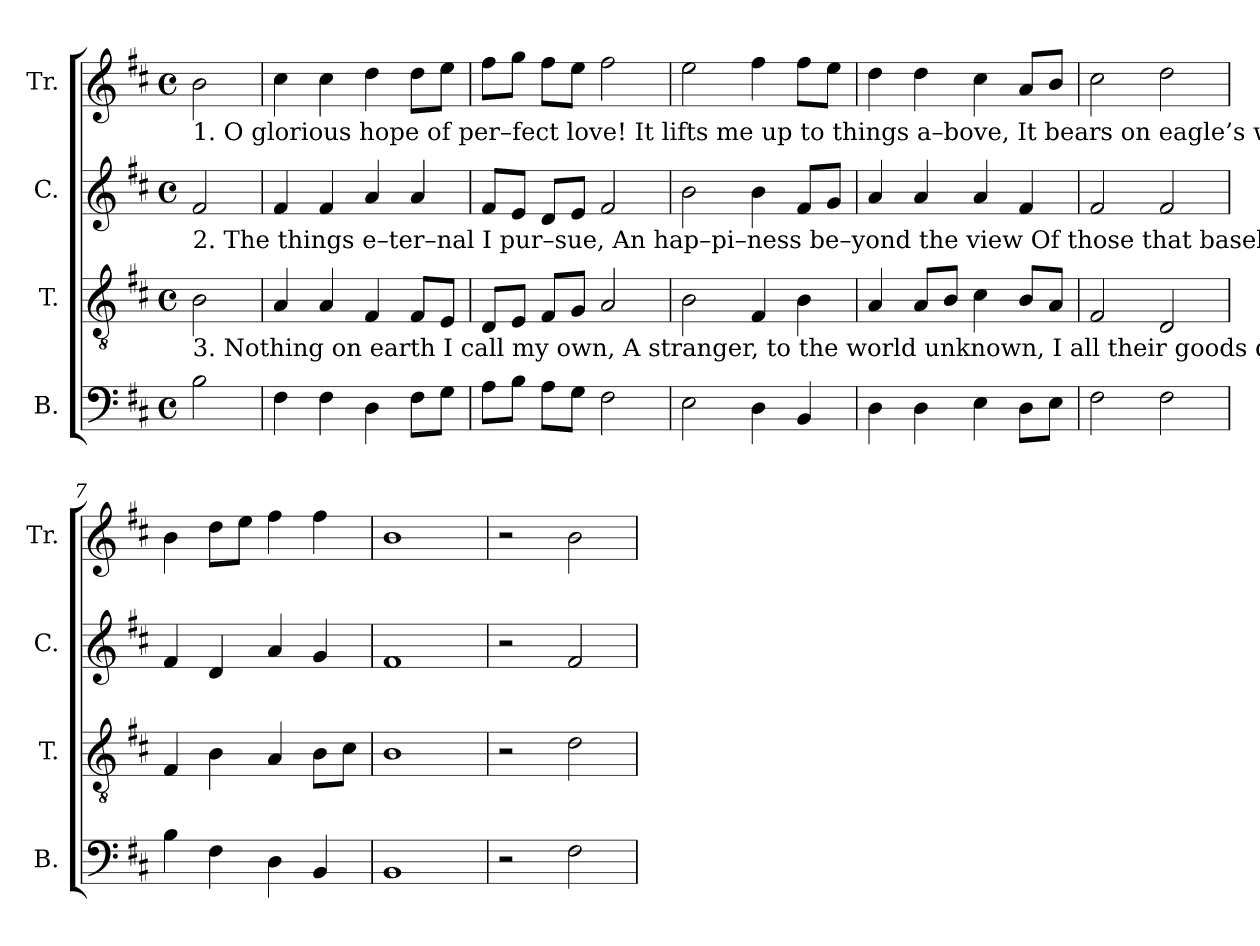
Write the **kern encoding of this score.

**kern	**kern	**kern	**kern
*part4	*part3	*part2	*part1
*staff4	*staff3	*staff2	*staff1
*I"B.	*I"T.	*I"C.	*I"Tr.
*I'B.	*I'T.	*I'C.	*I'Tr.
*clefF4	*clefGv2	*clefG2	*clefG2
*k[f#c#]	*k[f#c#]	*k[f#c#]	*k[f#c#]
*M4/4	*M4/4	*M4/4	*M4/4
*met(c)	*met(c)	*met(c)	*met(c)
=1	=1	=1	=1
!	!	!	!LO:TX:b:t=1. O  glorious  hope  of  per–fect   love!   It    lifts  me    up   to   things  a–bove,   It   bears  on  eagle’s  wings,      It  gives my ravished
!	!	!LO:TX:b:t=2. The  things e–ter–nal   I    pur–sue,     An    hap–pi–ness  be–yond   the   view  Of   those  that  basely  pant      For  things by nature	!
!	!LO:TX:b:t=3. Nothing  on  earth  I  call   my  own,   A   stranger,   to  the  world  unknown,   I    all   their  goods  despise,      I  trample  on  their	!	!
2B\	2B\	2f#/	2b\
=2	=2	=2	=2
4F#\	4A/	4f#/	4cc#\
*	*	*	*MM110
4F#\	4A/	4f#/	4cc#\
4D\	4F#/	4a/	4dd\
8F#\L	8F#/L	4a/	8dd\L
8G\J	8E/J	.	8ee\J
=3	=3	=3	=3
8A\L	8D/L	8f#/L	8ff#\L
8B\J	8E/J	8e/J	8gg\J
8A\L	8F#/L	8d/L	8ff#\L
8G\J	8G/J	8e/J	8ee\J
2F#\	2A/	2f#/	2ff#\
=4	=4	=4	=4
2E\	2B\	2b\	2ee\
4D\	4F#/	4b\	4ff#\
4BB/	4B\	8f#/L	8ff#\L
.	.	8g/J	8ee\J
=5	=5	=5	=5
4D\	4A/	4a/	4dd\
4D\	8A/L	4a/	4dd\
.	8B/J	.	.
4E\	4c#\	4a/	4cc#\
8D\L	8B/L	4f#/	8a/L
8E\J	8A/J	.	8b/J
=6	=6	=6	=6
2F#\	2F#/	2f#/	2cc#\
2F#\	2D/	2f#/	2dd\
=7	=7	=7	=7
4B\	4F#/	4f#/	4b\
4F#\	4B\	4d/	8dd\L
.	.	.	8ee\J
4D\	4A/	4a/	4ff#\
4BB/	8B\L	4g/	4ff#\
.	8c#\J	.	.
=8	=8	=8	=8
1BB	1B	1f#	1b
=9	=9	=9	=9
2r	2r	2r	2r
2F#\	2d\	2f#/	2b\
=	=	=	=
*-	*-	*-	*-
